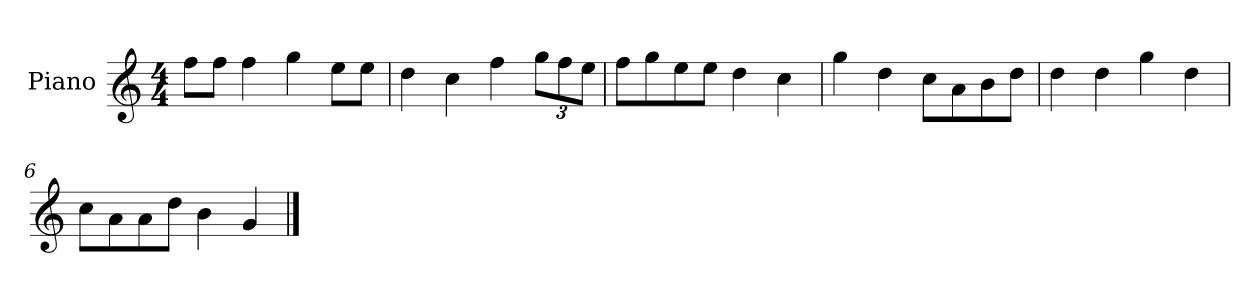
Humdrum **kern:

**kern
*part1
*staff1
*I"Piano
*I'P-no
*clefG2
*k[]
*M4/4
*MM90
=1
8ff\L
8ff\J
4ff\
4gg\
8ee\L
8ee\J
=2
4dd\
4cc\
4ff\
*Xbrackettup
12gg\L
12ff\
12ee\J
=3
8ff\L
8gg\
8ee\
8ee\J
4dd\
4cc\
=4
4gg\
4dd\
8cc\L
8a\
8b\
8dd\J
=5
4dd\
4dd\
4gg\
4dd\
=6
8cc\L
8a\
8a\
8dd\J
4b\
4g/
==
*-
